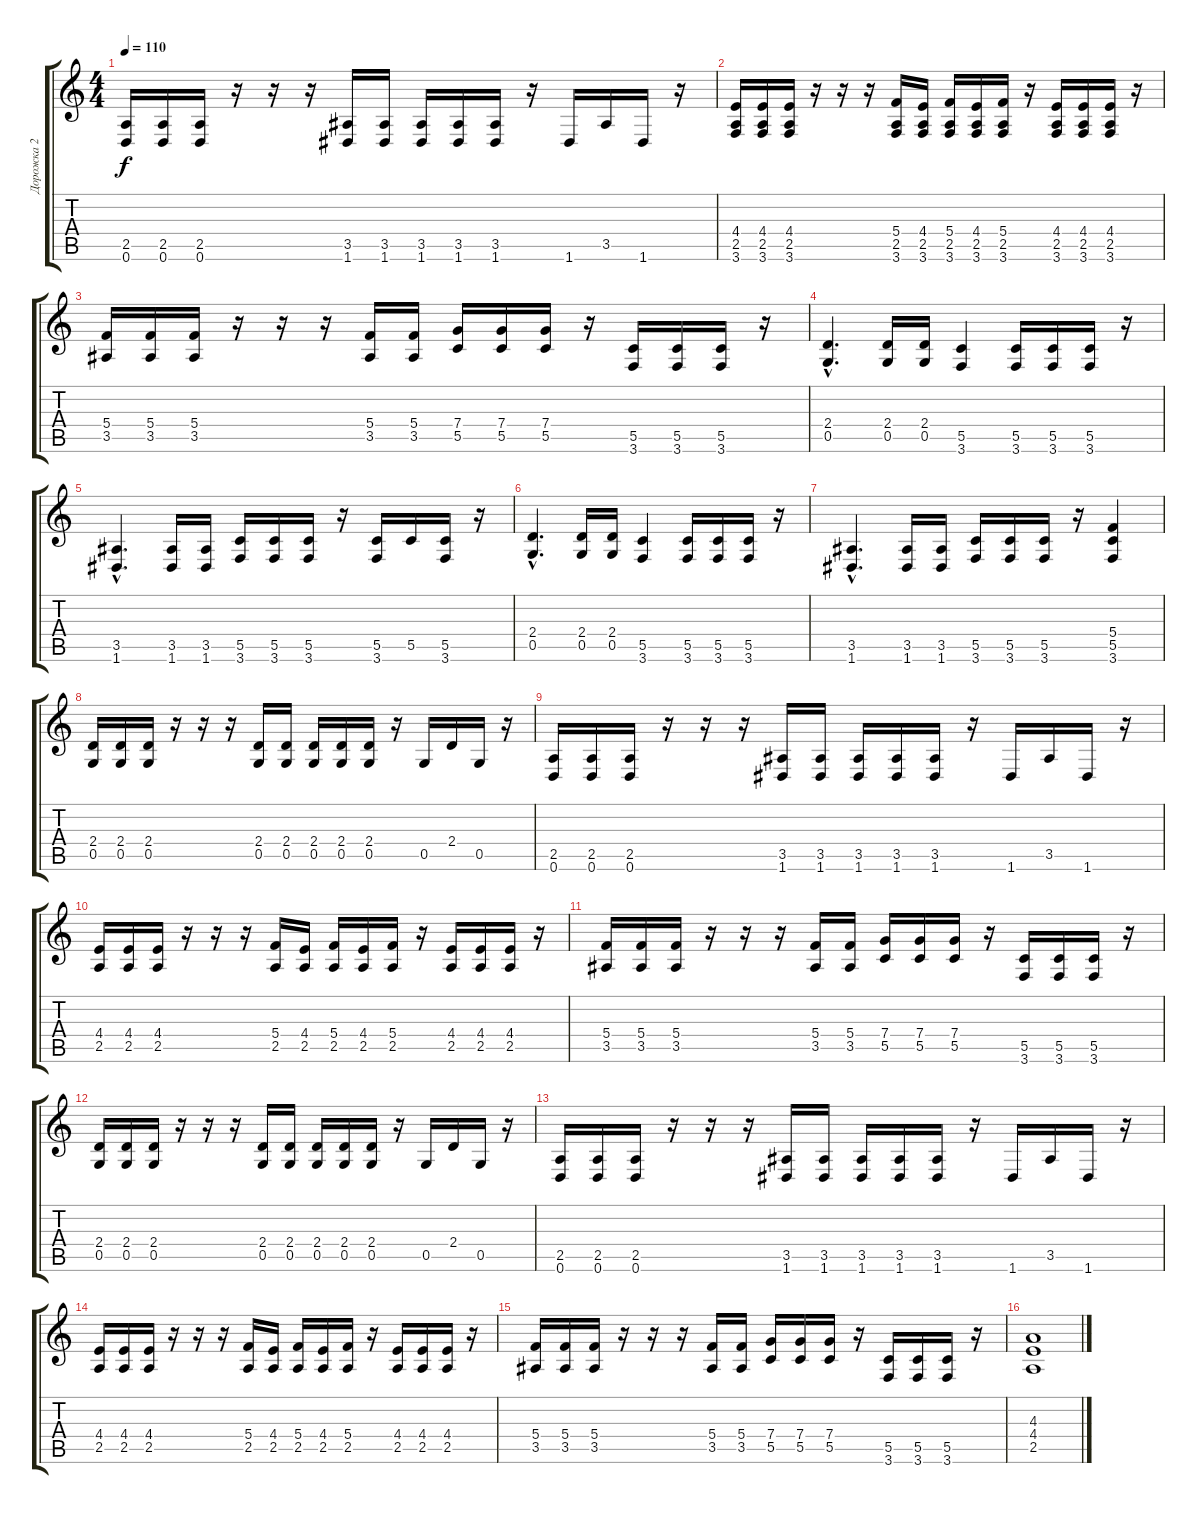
\track ("Дорожка 2" "Дорожка 2") {instrument distortionguitar}
\staff {score tabs}
\tuning (D4 A3 F3 C3 G2 D2) {hide}
\ts (4 4)
\tempo 110
\clef g2
\ks c
(2.5 0.6).16{dy f} (2.5 0.6).16 (2.5 0.6).16 r.16 r.16 r.16 (3.5 1.6).16 (3.5 1.6).16 (3.5 1.6).16 (3.5 1.6).16 (3.5 1.6).16 r.16 1.6.16 3.5.16 1.6.16 r.16 |
(4.4 2.5 3.6).16 (4.4 2.5 3.6).16 (4.4 2.5 3.6).16 r.16 r.16 r.16 (5.4 2.5 3.6).16 (4.4 2.5 3.6).16 (5.4 2.5 3.6).16 (4.4 2.5 3.6).16 (5.4 2.5 3.6).16 r.16 (4.4 2.5 3.6).16 (4.4 2.5 3.6).16 (4.4 2.5 3.6).16 r.16 |
(5.4 3.5).16 (5.4 3.5).16 (5.4 3.5).16 r.16 r.16 r.16 (5.4 3.5).16 (5.4 3.5).16 (7.4 5.5).16 (7.4 5.5).16 (7.4 5.5).16 r.16 (5.5 3.6).16 (5.5 3.6).16 (5.5 3.6).16 r.16 |
(2.4{hac} 0.5{hac}).4{d} (2.4 0.5).16 (2.4 0.5).16 (5.5 3.6).4 (5.5 3.6).16 (5.5 3.6).16 (5.5 3.6).16 r.16 |
(3.5{hac} 1.6{hac}).4{d} (3.5 1.6).16 (3.5 1.6).16 (5.5 3.6).16 (5.5 3.6).16 (5.5 3.6).16 r.16 (5.5 3.6).16 5.5.16 (5.5 3.6).16 r.16 |
(2.4{hac} 0.5{hac}).4{d} (2.4 0.5).16 (2.4 0.5).16 (5.5 3.6).4 (5.5 3.6).16 (5.5 3.6).16 (5.5 3.6).16 r.16 |
(3.5{hac} 1.6{hac}).4{d} (3.5 1.6).16 (3.5 1.6).16 (5.5 3.6).16 (5.5 3.6).16 (5.5 3.6).16 r.16 (5.4 5.5 3.6).4 |
(2.4 0.5).16 (2.4 0.5).16 (2.4 0.5).16 r.16 r.16 r.16 (2.4 0.5).16 (2.4 0.5).16 (2.4 0.5).16 (2.4 0.5).16 (2.4 0.5).16 r.16 0.5.16 2.4.16 0.5.16 r.16 |
(2.5 0.6).16 (2.5 0.6).16 (2.5 0.6).16 r.16 r.16 r.16 (3.5 1.6).16 (3.5 1.6).16 (3.5 1.6).16 (3.5 1.6).16 (3.5 1.6).16 r.16 1.6.16 3.5.16 1.6.16 r.16 |
(4.4 2.5).16 (4.4 2.5).16 (4.4 2.5).16 r.16 r.16 r.16 (5.4 2.5).16 (4.4 2.5).16 (5.4 2.5).16 (4.4 2.5).16 (5.4 2.5).16 r.16 (4.4 2.5).16 (4.4 2.5).16 (4.4 2.5).16 r.16 |
(5.4 3.5).16 (5.4 3.5).16 (5.4 3.5).16 r.16 r.16 r.16 (5.4 3.5).16 (5.4 3.5).16 (7.4 5.5).16 (7.4 5.5).16 (7.4 5.5).16 r.16 (5.5 3.6).16 (5.5 3.6).16 (5.5 3.6).16 r.16 |
(2.4 0.5).16 (2.4 0.5).16 (2.4 0.5).16 r.16 r.16 r.16 (2.4 0.5).16 (2.4 0.5).16 (2.4 0.5).16 (2.4 0.5).16 (2.4 0.5).16 r.16 0.5.16 2.4.16 0.5.16 r.16 |
(2.5 0.6).16 (2.5 0.6).16 (2.5 0.6).16 r.16 r.16 r.16 (3.5 1.6).16 (3.5 1.6).16 (3.5 1.6).16 (3.5 1.6).16 (3.5 1.6).16 r.16 1.6.16 3.5.16 1.6.16 r.16 |
(4.4 2.5).16 (4.4 2.5).16 (4.4 2.5).16 r.16 r.16 r.16 (5.4 2.5).16 (4.4 2.5).16 (5.4 2.5).16 (4.4 2.5).16 (5.4 2.5).16 r.16 (4.4 2.5).16 (4.4 2.5).16 (4.4 2.5).16 r.16 |
(5.4 3.5).16 (5.4 3.5).16 (5.4 3.5).16 r.16 r.16 r.16 (5.4 3.5).16 (5.4 3.5).16 (7.4 5.5).16 (7.4 5.5).16 (7.4 5.5).16 r.16 (5.5 3.6).16 (5.5 3.6).16 (5.5 3.6).16 r.16 |
(4.3 4.4 2.5).1
